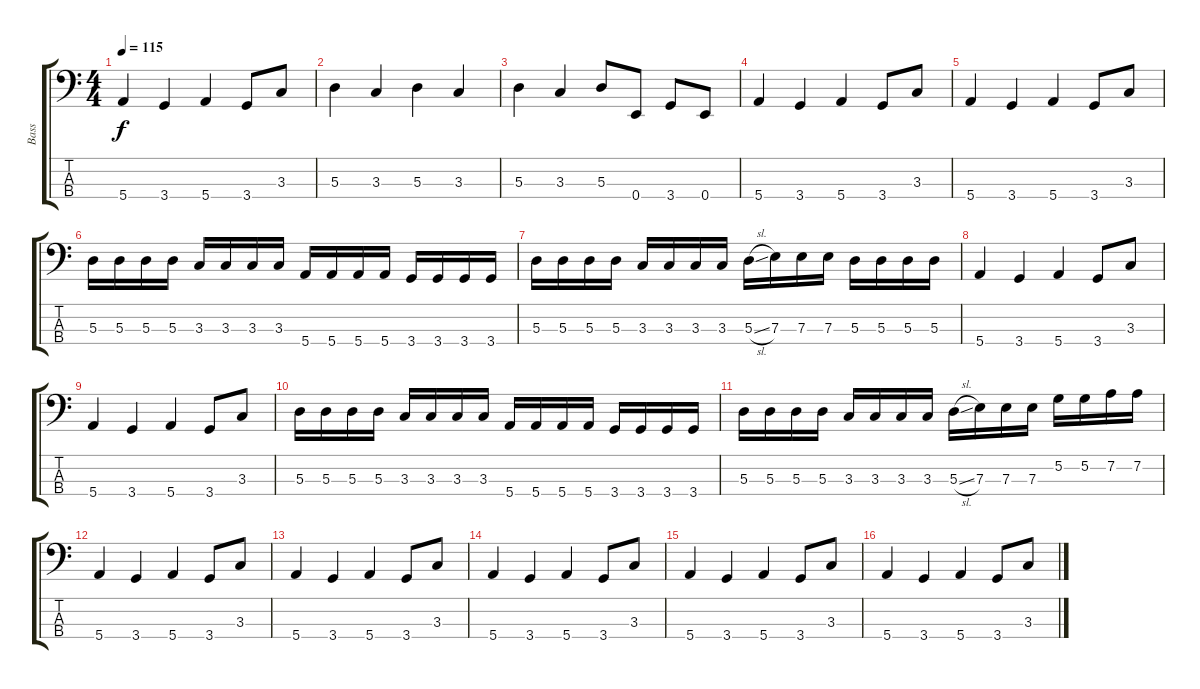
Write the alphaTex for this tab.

\track ("Bass" "Bass") {instrument slapbass2}
\staff {score tabs}
\tuning (G2 D2 A1 E1) {hide}
\ts (4 4)
\tempo 115
\clef f4
\ks c
5.4.4{dy f} 3.4.4 5.4.4 3.4.8 3.3.8 |
5.3.4 3.3.4 5.3.4 3.3.4 |
5.3.4 3.3.4 5.3.8 0.4.8 3.4.8 0.4.8 |
5.4.4 3.4.4 5.4.4 3.4.8 3.3.8 |
5.4.4 3.4.4 5.4.4 3.4.8 3.3.8 |
5.3.16 5.3.16 5.3.16 5.3.16 3.3.16 3.3.16 3.3.16 3.3.16 5.4.16 5.4.16 5.4.16 5.4.16 3.4.16 3.4.16 3.4.16 3.4.16 |
5.3.16 5.3.16 5.3.16 5.3.16 3.3.16 3.3.16 3.3.16 3.3.16 5.3{sl}.16 7.3.16 7.3.16 7.3.16 5.3.16 5.3.16 5.3.16 5.3.16 |
5.4.4 3.4.4 5.4.4 3.4.8 3.3.8 |
5.4.4 3.4.4 5.4.4 3.4.8 3.3.8 |
5.3.16 5.3.16 5.3.16 5.3.16 3.3.16 3.3.16 3.3.16 3.3.16 5.4.16 5.4.16 5.4.16 5.4.16 3.4.16 3.4.16 3.4.16 3.4.16 |
5.3.16 5.3.16 5.3.16 5.3.16 3.3.16 3.3.16 3.3.16 3.3.16 5.3{sl}.16 7.3.16 7.3.16 7.3.16 5.2.16 5.2.16 7.2.16 7.2.16 |
5.4.4 3.4.4 5.4.4 3.4.8 3.3.8 |
5.4.4 3.4.4 5.4.4 3.4.8 3.3.8 |
5.4.4 3.4.4 5.4.4 3.4.8 3.3.8 |
5.4.4 3.4.4 5.4.4 3.4.8 3.3.8 |
5.4.4 3.4.4 5.4.4 3.4.8 3.3.8
